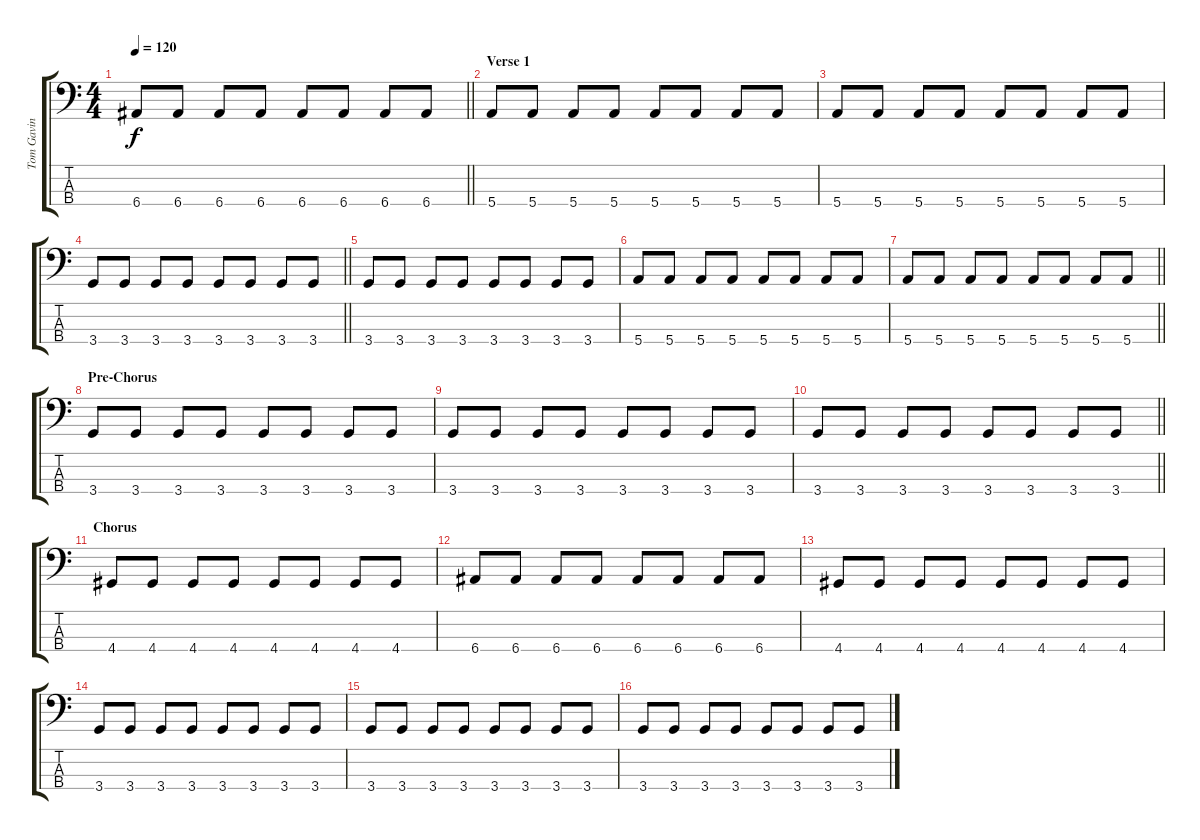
\track ("Tom Gavin" "Tom Gavin") {instrument electricbassfinger}
\staff {score tabs}
\tuning (G2 D2 A1 E1) {hide}
\ts (4 4)
\tempo 120
\clef f4
\barLineRight lightlight
\ks c
6.4.8{dy f} 6.4.8 6.4.8 6.4.8 6.4.8 6.4.8 6.4.8 6.4.8 |
\section ("" "Verse 1")
5.4.8 5.4.8 5.4.8 5.4.8 5.4.8 5.4.8 5.4.8 5.4.8 |
5.4.8 5.4.8 5.4.8 5.4.8 5.4.8 5.4.8 5.4.8 5.4.8 |
\barLineRight lightlight
3.4.8 3.4.8 3.4.8 3.4.8 3.4.8 3.4.8 3.4.8 3.4.8 |
3.4.8 3.4.8 3.4.8 3.4.8 3.4.8 3.4.8 3.4.8 3.4.8 |
5.4.8 5.4.8 5.4.8 5.4.8 5.4.8 5.4.8 5.4.8 5.4.8 |
\barLineRight lightlight
5.4.8 5.4.8 5.4.8 5.4.8 5.4.8 5.4.8 5.4.8 5.4.8 |
\section ("" "Pre-Chorus")
3.4.8 3.4.8 3.4.8 3.4.8 3.4.8 3.4.8 3.4.8 3.4.8 |
3.4.8 3.4.8 3.4.8 3.4.8 3.4.8 3.4.8 3.4.8 3.4.8 |
\barLineRight lightlight
3.4.8 3.4.8 3.4.8 3.4.8 3.4.8 3.4.8 3.4.8 3.4.8 |
\section ("" "Chorus")
4.4.8 4.4.8 4.4.8 4.4.8 4.4.8 4.4.8 4.4.8 4.4.8 |
6.4.8 6.4.8 6.4.8 6.4.8 6.4.8 6.4.8 6.4.8 6.4.8 |
4.4.8 4.4.8 4.4.8 4.4.8 4.4.8 4.4.8 4.4.8 4.4.8 |
3.4.8 3.4.8 3.4.8 3.4.8 3.4.8 3.4.8 3.4.8 3.4.8 |
3.4.8 3.4.8 3.4.8 3.4.8 3.4.8 3.4.8 3.4.8 3.4.8 |
3.4.8 3.4.8 3.4.8 3.4.8 3.4.8 3.4.8 3.4.8 3.4.8
